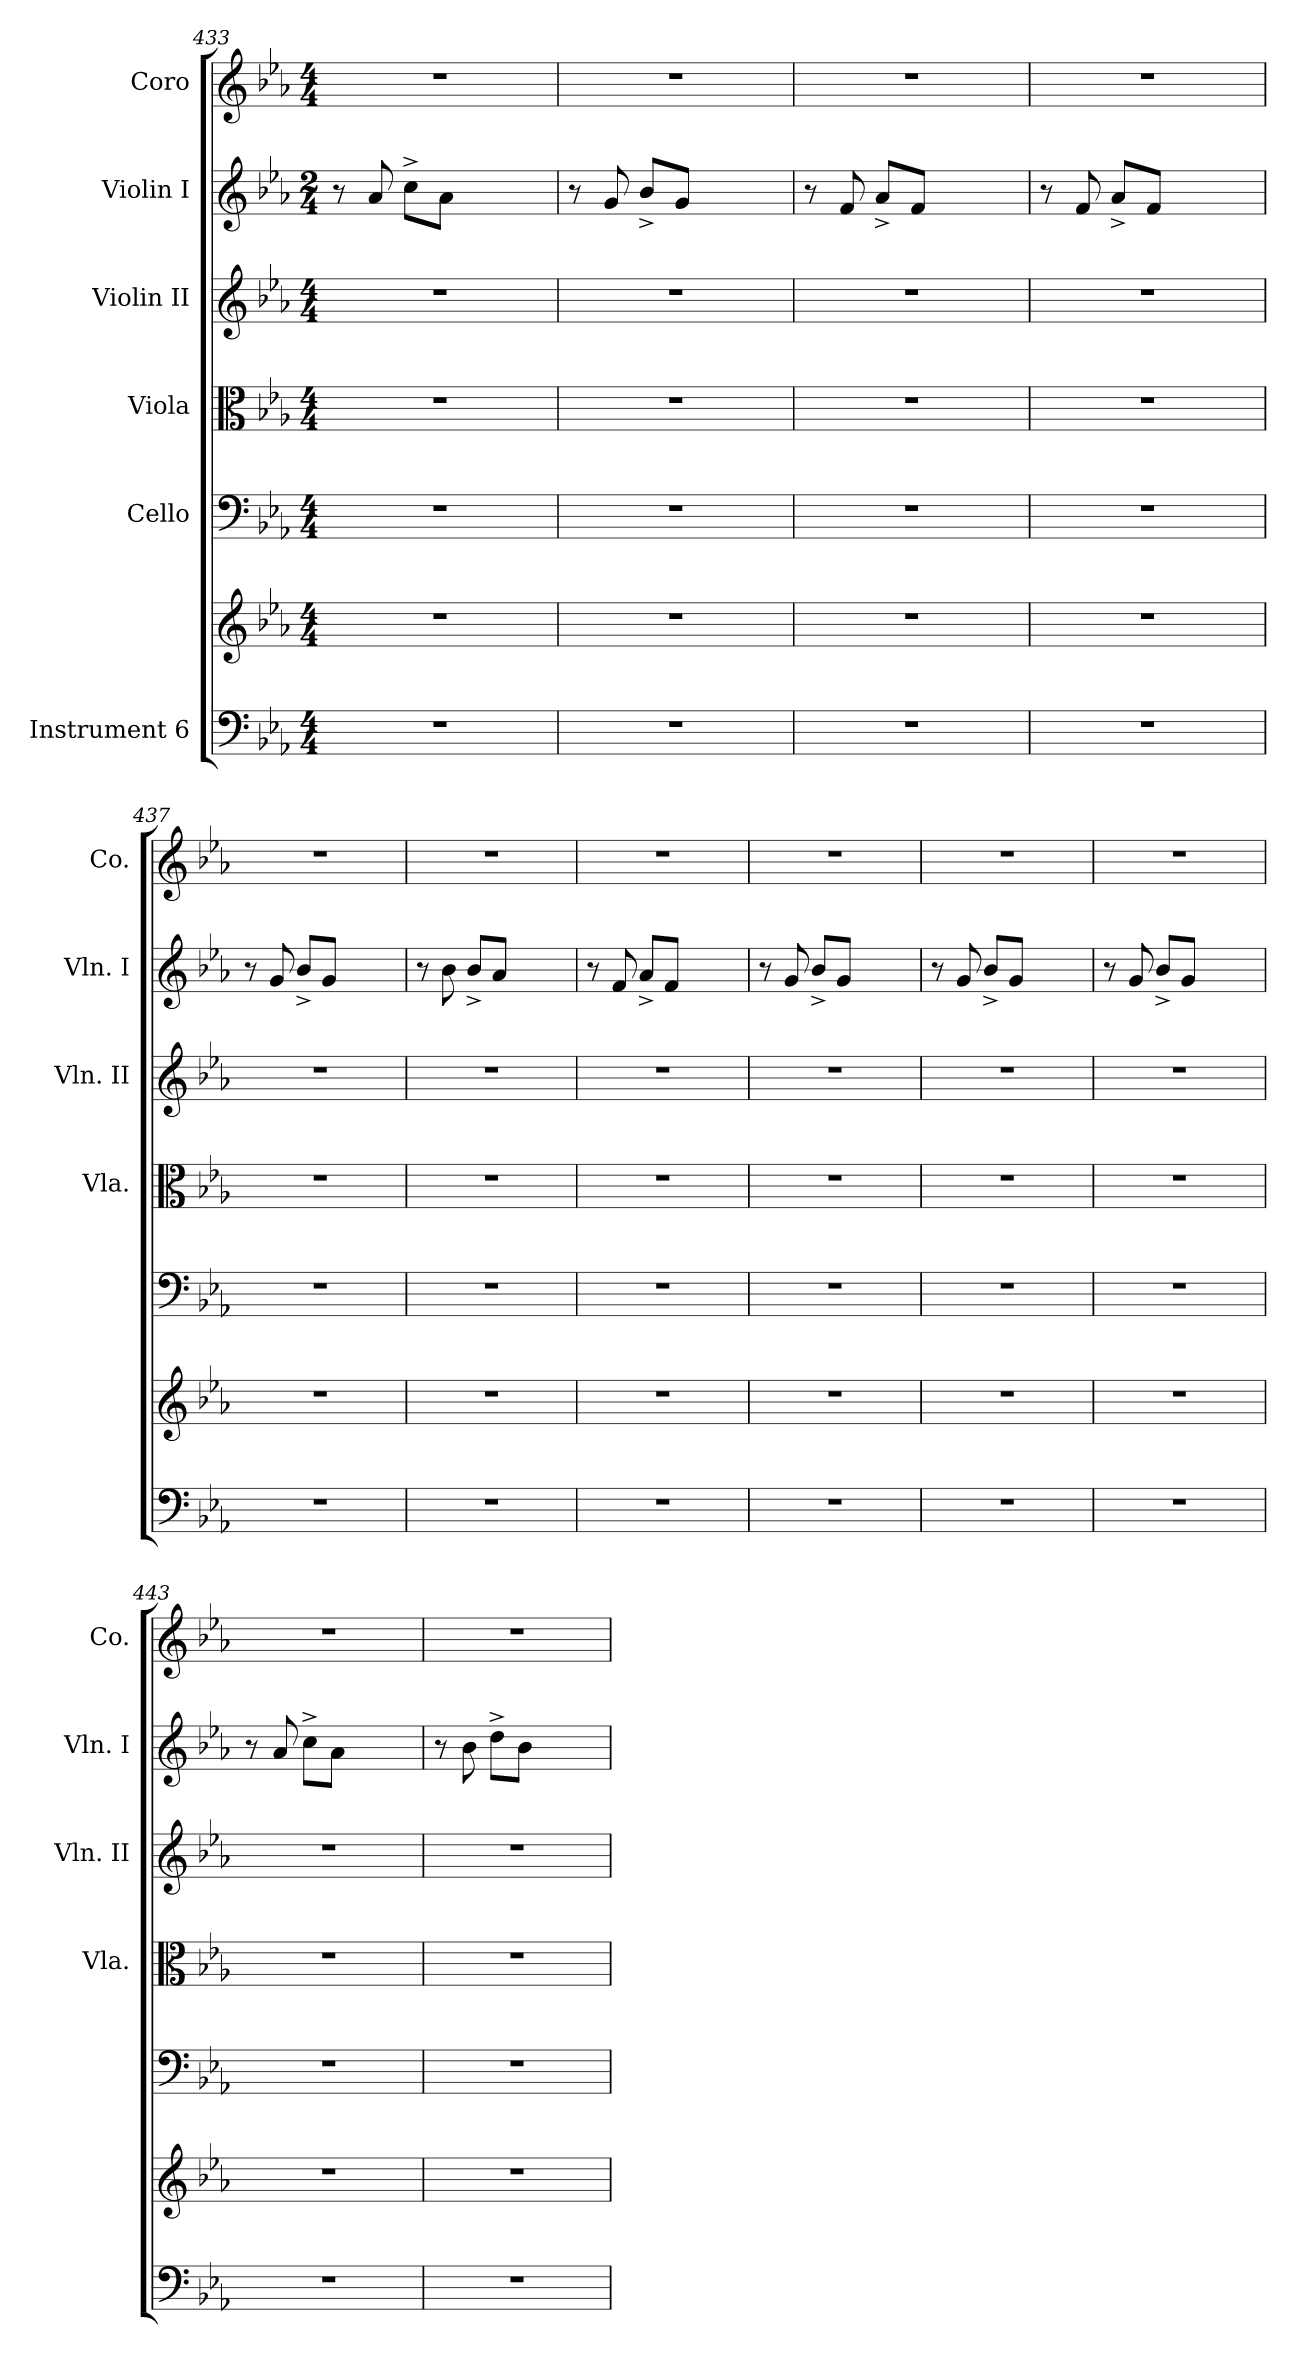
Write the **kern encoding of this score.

**kern	**kern	**kern	**kern	**kern	**kern	**kern
*part6	*part6	*part5	*part4	*part3	*part2	*part1
*staff7	*staff6	*staff5	*staff4	*staff3	*staff2	*staff1
*I"Instrument 6	*	*I"Cello	*I"Viola	*I"Violin II	*I"Violin I	*I"Coro
*	*	*	*I'Vla.	*I'Vln. II	*I'Vln. I	*I'Co.
!!LO:LB:g=z
*clefF4	*clefG2	*clefF4	*clefC3	*clefG2	*clefG2	*clefG2
*k[b-e-a-]	*k[b-e-a-]	*k[b-e-a-]	*k[b-e-a-]	*k[b-e-a-]	*k[b-e-a-]	*k[b-e-a-]
*E-:	*E-:	*E-:	*E-:	*E-:	*E-:	*E-:
*M4/4	*M4/4	*M4/4	*M4/4	*M4/4	*M2/4	*M4/4
=433	=433	=433	=433	=433	=433	=433
1r	1r	1r	1r	1r	8r	1r
.	.	.	.	.	8a-/	.
.	.	.	.	.	8cc^<\L	.
.	.	.	.	.	8a-\J	.
.	.	.	.	.	2ryy	.
=434	=434	=434	=434	=434	=434	=434
1r	1r	1r	1r	1r	8r	1r
.	.	.	.	.	8g/	.
.	.	.	.	.	8b-^>/L	.
.	.	.	.	.	8g/J	.
.	.	.	.	.	2ryy	.
=435	=435	=435	=435	=435	=435	=435
1r	1r	1r	1r	1r	8r	1r
.	.	.	.	.	8f/	.
.	.	.	.	.	8a-^>/L	.
.	.	.	.	.	8f/J	.
.	.	.	.	.	2ryy	.
=436	=436	=436	=436	=436	=436	=436
1r	1r	1r	1r	1r	8r	1r
.	.	.	.	.	8f/	.
.	.	.	.	.	8a-^>/L	.
.	.	.	.	.	8f/J	.
.	.	.	.	.	2ryy	.
=437	=437	=437	=437	=437	=437	=437
1r	1r	1r	1r	1r	8r	1r
.	.	.	.	.	8g/	.
.	.	.	.	.	8b-^>/L	.
.	.	.	.	.	8g/J	.
.	.	.	.	.	2ryy	.
=438	=438	=438	=438	=438	=438	=438
1r	1r	1r	1r	1r	8r	1r
.	.	.	.	.	8b-\	.
.	.	.	.	.	8b-^>/L	.
.	.	.	.	.	8a-/J	.
.	.	.	.	.	2ryy	.
=439	=439	=439	=439	=439	=439	=439
1r	1r	1r	1r	1r	8r	1r
.	.	.	.	.	8f/	.
.	.	.	.	.	8a-^>/L	.
.	.	.	.	.	8f/J	.
.	.	.	.	.	2ryy	.
=440	=440	=440	=440	=440	=440	=440
1r	1r	1r	1r	1r	8r	1r
.	.	.	.	.	8g/	.
.	.	.	.	.	8b-^>/L	.
.	.	.	.	.	8g/J	.
.	.	.	.	.	2ryy	.
!!LO:LB:g=z
=441	=441	=441	=441	=441	=441	=441
1r	1r	1r	1r	1r	8r	1r
.	.	.	.	.	8g/	.
.	.	.	.	.	8b-^>/L	.
.	.	.	.	.	8g/J	.
.	.	.	.	.	2ryy	.
=442	=442	=442	=442	=442	=442	=442
1r	1r	1r	1r	1r	8r	1r
.	.	.	.	.	8g/	.
.	.	.	.	.	8b-^>/L	.
.	.	.	.	.	8g/J	.
.	.	.	.	.	2ryy	.
=443	=443	=443	=443	=443	=443	=443
1r	1r	1r	1r	1r	8r	1r
.	.	.	.	.	8a-/	.
.	.	.	.	.	8cc^<\L	.
.	.	.	.	.	8a-\J	.
.	.	.	.	.	2ryy	.
=444	=444	=444	=444	=444	=444	=444
1r	1r	1r	1r	1r	8r	1r
.	.	.	.	.	8b-\	.
.	.	.	.	.	8dd^<\L	.
.	.	.	.	.	8b-\J	.
.	.	.	.	.	2ryy	.
=	=	=	=	=	=	=
*-	*-	*-	*-	*-	*-	*-
